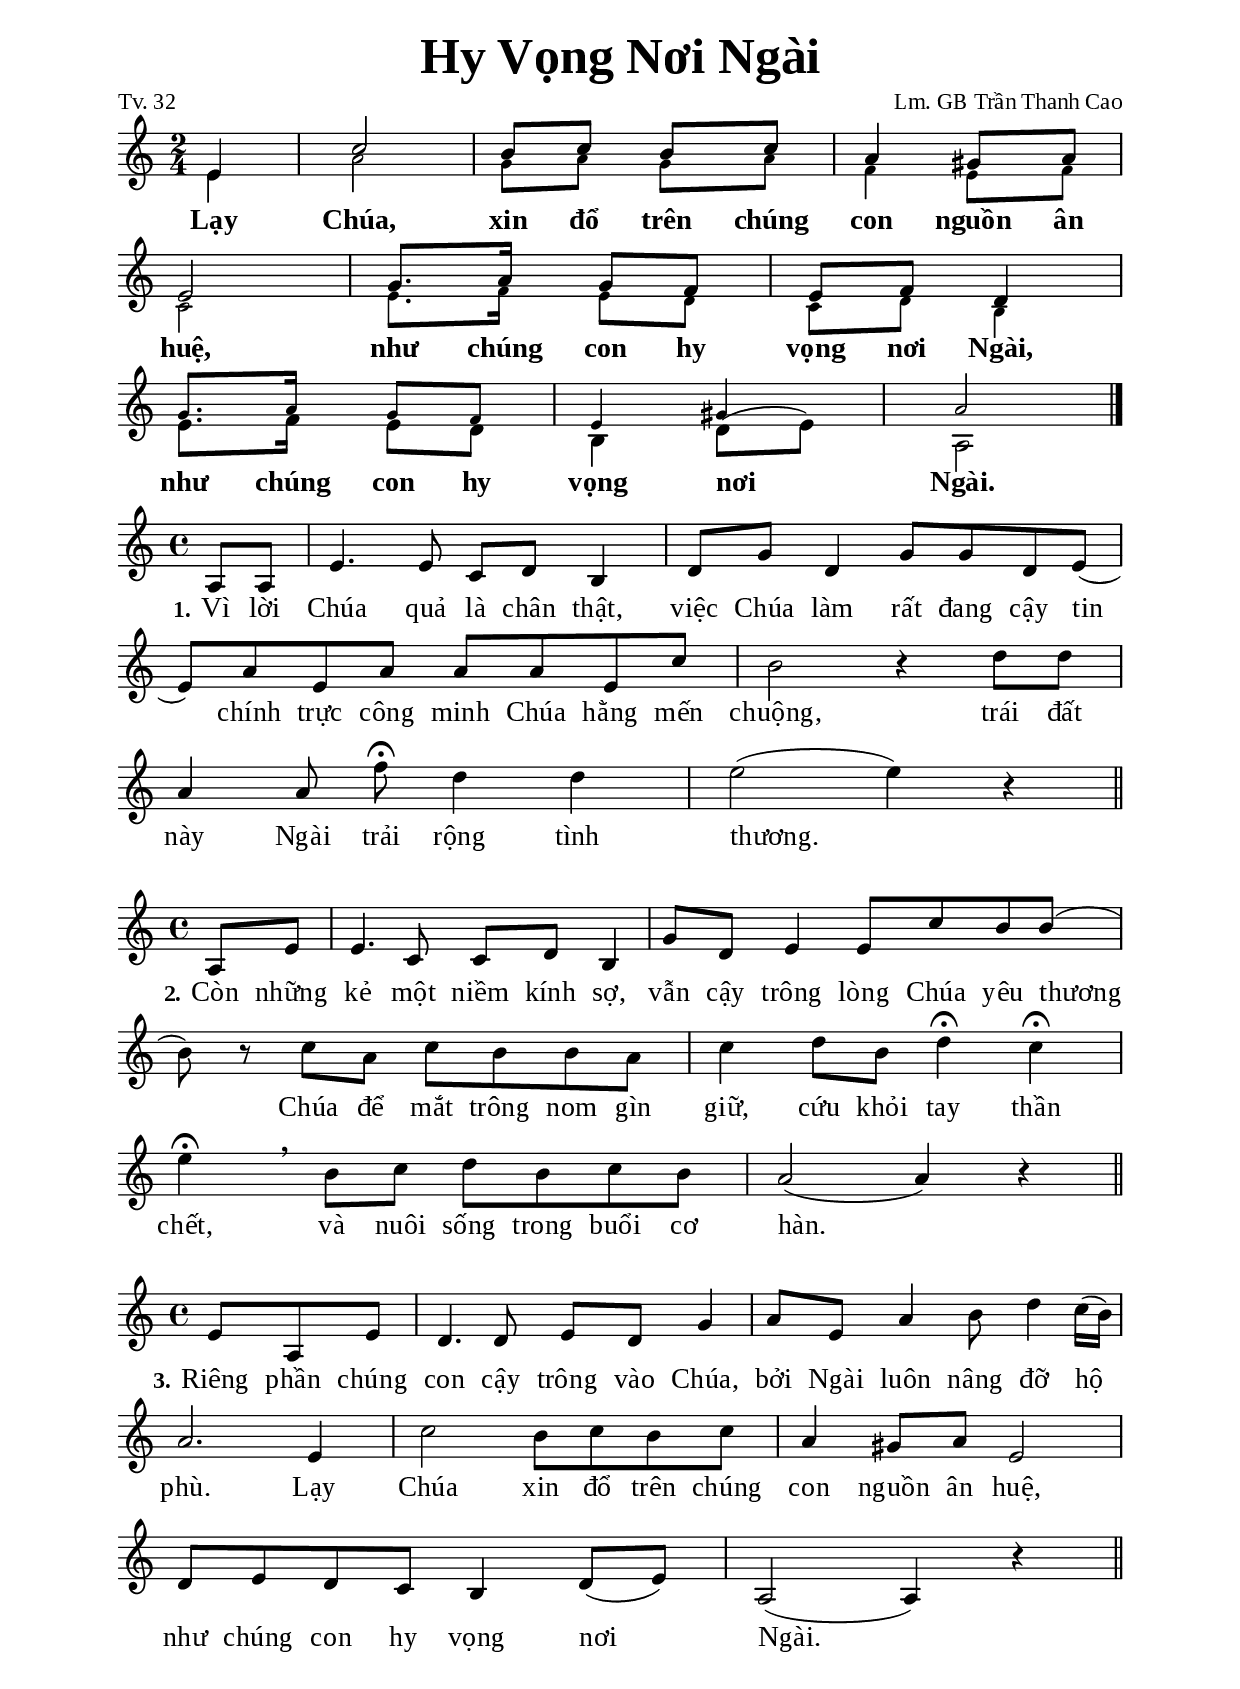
% Cài đặt chung
\version "2.22.1"
\include "english.ly"

\header {
  title = \markup { \fontsize #3 "Hy Vọng Nơi Ngài" }
  poet = "Tv. 32"
  composer = "Lm. GB Trần Thanh Cao"
  %arranger = " "
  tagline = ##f
}

\paper {
  #(set-paper-size "a4")
  top-margin = 10\mm
  bottom-margin = 10\mm
  left-margin = 20\mm
  right-margin = 20\mm
  indent = #0
  #(define fonts
    (make-pango-font-tree
      "Liberation Serif"
      "Liberation Serif"
      "Liberation Serif"
      (/ 20 20)))
  page-count = #1
}

% Nhạc điệp khúc
nhacDiepKhucSop = \relative c' {
  \stemUp
  \partial 4 e4 |
  c'2 |
  b8 c b c |
  a4 gs8 a |
  e2 |
  g8. a16 g8 f |
  e f d4 |
  \stemDown
  e8. f16 e8 d |
  b4 d8 ^(e) 
  a,2 \bar "|."
}

nhacDiepKhucBas = \relative c' {
  \stemDown
  \partial 4 e4 |
  a2 |
  g8 a g a |
  f4 e8 f |
  c2 |
  e8. f16 e8 d |
  c d b4 |
  \stemUp
  g'8. a16 g8 f |
  e4 gs |
  a2
}

% Nhạc phiên khúc
nhacPhienKhucMot = \relative c' {
  \partial 4 a8 a |
  e'4. e8 c d b4 |
  d8 g d4 g8 g d e ( |
  e) a e a a a e c' |
  b2 r4 d8 d |
  a4
  \autoBeamOff
  a8 f' \fermata
  \autoBeamOn
  d4 d |
  e2 (e4) r \bar "||"
}

nhacPhienKhucHai = \relative c' {
  \partial 4 a8 e' |
  e4. c8 c d b4 |
  g'8 d e4 e8 c' b b ( |
  b) r c a c b b a |
  c4 d8 b d4 \fermata c \fermata |
  e \fermata \breathe b8 c d b c b |
  a2 (a4) r \bar "||"
}

nhacPhienKhucBa = \relative c' {
  \partial 4. e8 a, e' |
  d4. d8 e d g4 |
  a8 e a4 b8 d4 c16 (b) |
  a2. e4 |
  c'2 b8 c b c |
  a4 gs8 a e2 |
  d8 e d c b4 d8 (e) |
  a,2 (a4) r \bar "||"
}

% Lời điệp khúc
loiDiepKhuc = \lyricmode {
  Lạy Chúa, xin đổ trên chúng con nguồn ân huệ,
  như chúng con hy vọng nơi Ngài,
  như chúng con hy vọng nơi Ngài.
}

% Lời phiên khúc
loiPhienKhucMot = \lyricmode {
  \set stanza = #"1."
  Vì lời Chúa quả là chân thật,
  việc Chúa làm rất đang cậy tin
  chính trực công minh Chúa hằng mến chuộng,
  trái đất này Ngài trải rộng tình thương.
}

loiPhienKhucHai = \lyricmode {
  \set stanza = #"2."
  Còn những kẻ một niềm kính sợ,
  vẫn cậy trông lòng Chúa yêu thương
  Chúa để mắt trông nom gìn giữ,
  cứu khỏi tay thần chết,
  và nuôi sống trong buổi cơ hàn.
}

loiPhienKhucBa = \lyricmode {
  \set stanza = #"3."
  Riêng phần chúng con cậy trông vào Chúa,
  bởi Ngài luôn nâng đỡ hộ phù.
  Lạy Chúa xin đổ trên chúng con nguồn ân huệ,
  như chúng con hy vọng nơi Ngài.
}


% Dàn trang
\score {
  \new ChoirStaff <<
    \new Staff = diepKhuc \with {
        \consists "Merge_rests_engraver"
        %\magnifyStaff #(magstep +1)
      }
      <<
      \new Voice = beSop {
        \voiceOne \key c \major \time 2/4 \nhacDiepKhucSop
      }
      \new Voice = beBas {
        \override NoteHead.font-size = #-2
        \voiceTwo \key c \major \time 2/4 \nhacDiepKhucBas
      }
    >>
    \new Lyrics \lyricsto beSop \loiDiepKhuc
  >>
  \layout {
    \override Lyrics.LyricText.font-series = #'bold
    \override Lyrics.LyricText.font-size = #+2
    \override Lyrics.LyricSpace.minimum-distance = #4.0
    \override Score.BarNumber.break-visibility = ##(#f #f #f)
    \override Score.SpacingSpanner.uniform-stretching = ##t
  }
}

\score {
  \new ChoirStaff <<
    \new Staff = phienKhuc \with {
        %\magnifyStaff #(magstep +1)
      }
      <<
      \new Voice = beSop {
        \key c \major \time 4/4 \nhacPhienKhucMot
      }
    >>
    \new Lyrics \lyricsto beSop \loiPhienKhucMot
  >>
  \layout {
    \override Lyrics.LyricText.font-size = #+2
    \override Lyrics.LyricSpace.minimum-distance = #1.5
    \override Score.BarNumber.break-visibility = ##(#f #f #f)
    \override Score.SpacingSpanner.uniform-stretching = ##t
  }
}

\score {
  \new ChoirStaff <<
    \new Staff = phienKhuc \with {
        %\magnifyStaff #(magstep +1)
      }
      <<
      \new Voice = beSop {
        \key c \major \time 4/4 \nhacPhienKhucHai
      }
    >>
    \new Lyrics \lyricsto beSop \loiPhienKhucHai
  >>
  \layout {
    \override Lyrics.LyricText.font-size = #+2
    \override Lyrics.LyricSpace.minimum-distance = #1.5
    \override Score.BarNumber.break-visibility = ##(#f #f #f)
    \override Score.SpacingSpanner.uniform-stretching = ##t
  }
}

\score {
  \new ChoirStaff <<
    \new Staff = phienKhuc \with {
        %\magnifyStaff #(magstep +1)
      }
      <<
      \new Voice = beSop {
        \key c \major \time 4/4 \nhacPhienKhucBa
      }
    >>
    \new Lyrics \lyricsto beSop \loiPhienKhucBa
  >>
  \layout {
    \override Lyrics.LyricText.font-size = #+2
    \override Lyrics.LyricSpace.minimum-distance = #1.5
    \override Score.BarNumber.break-visibility = ##(#f #f #f)
    \override Score.SpacingSpanner.uniform-stretching = ##t
  }
}
